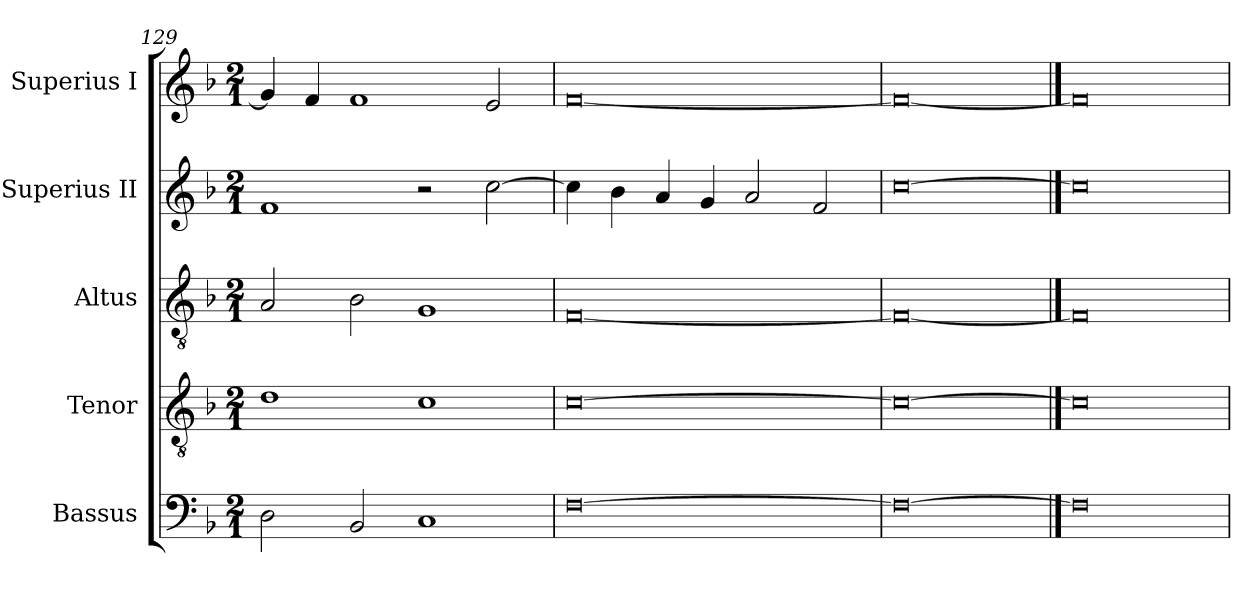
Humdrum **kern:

**kern	**kern	**kern	**kern	**kern
*part5	*part4	*part3	*part2	*part1
*staff5	*staff4	*staff3	*staff2	*staff1
*I"Bassus	*I"Tenor	*I"Altus	*I"Superius II	*I"Superius I
*I'B	*I'T	*I'A	*I'S. II	*I'S. I
*clefF4	*clefGv2	*clefGv2	*clefG2	*clefG2
*k[b-]	*k[b-]	*k[b-]	*k[b-]	*k[b-]
*F:	*F:	*F:	*F:	*F:
*M2/1	*M2/1	*M2/1	*M2/1	*M2/1
=129	=129	=129	=129	=129
2D	1d	2A	1f	4g]
.	.	.	.	4f
2BB-	.	2B-	.	1f
1C	1c	1G	2r	.
.	.	.	[2cc	2e
=130	=130	=130	=130	=130
[0F	[0c	[0F	4cc]	[0f
.	.	.	4b-	.
.	.	.	4a	.
.	.	.	4g	.
.	.	.	2a	.
.	.	.	2f	.
=131	=131	=131	=131	=131
0F_	0c_	0F_	[0cc	0f_
==132	==132	==132	==132	==132
0F]	0c]	0F]	0cc]	0f]
=	=	=	=	=
*-	*-	*-	*-	*-
